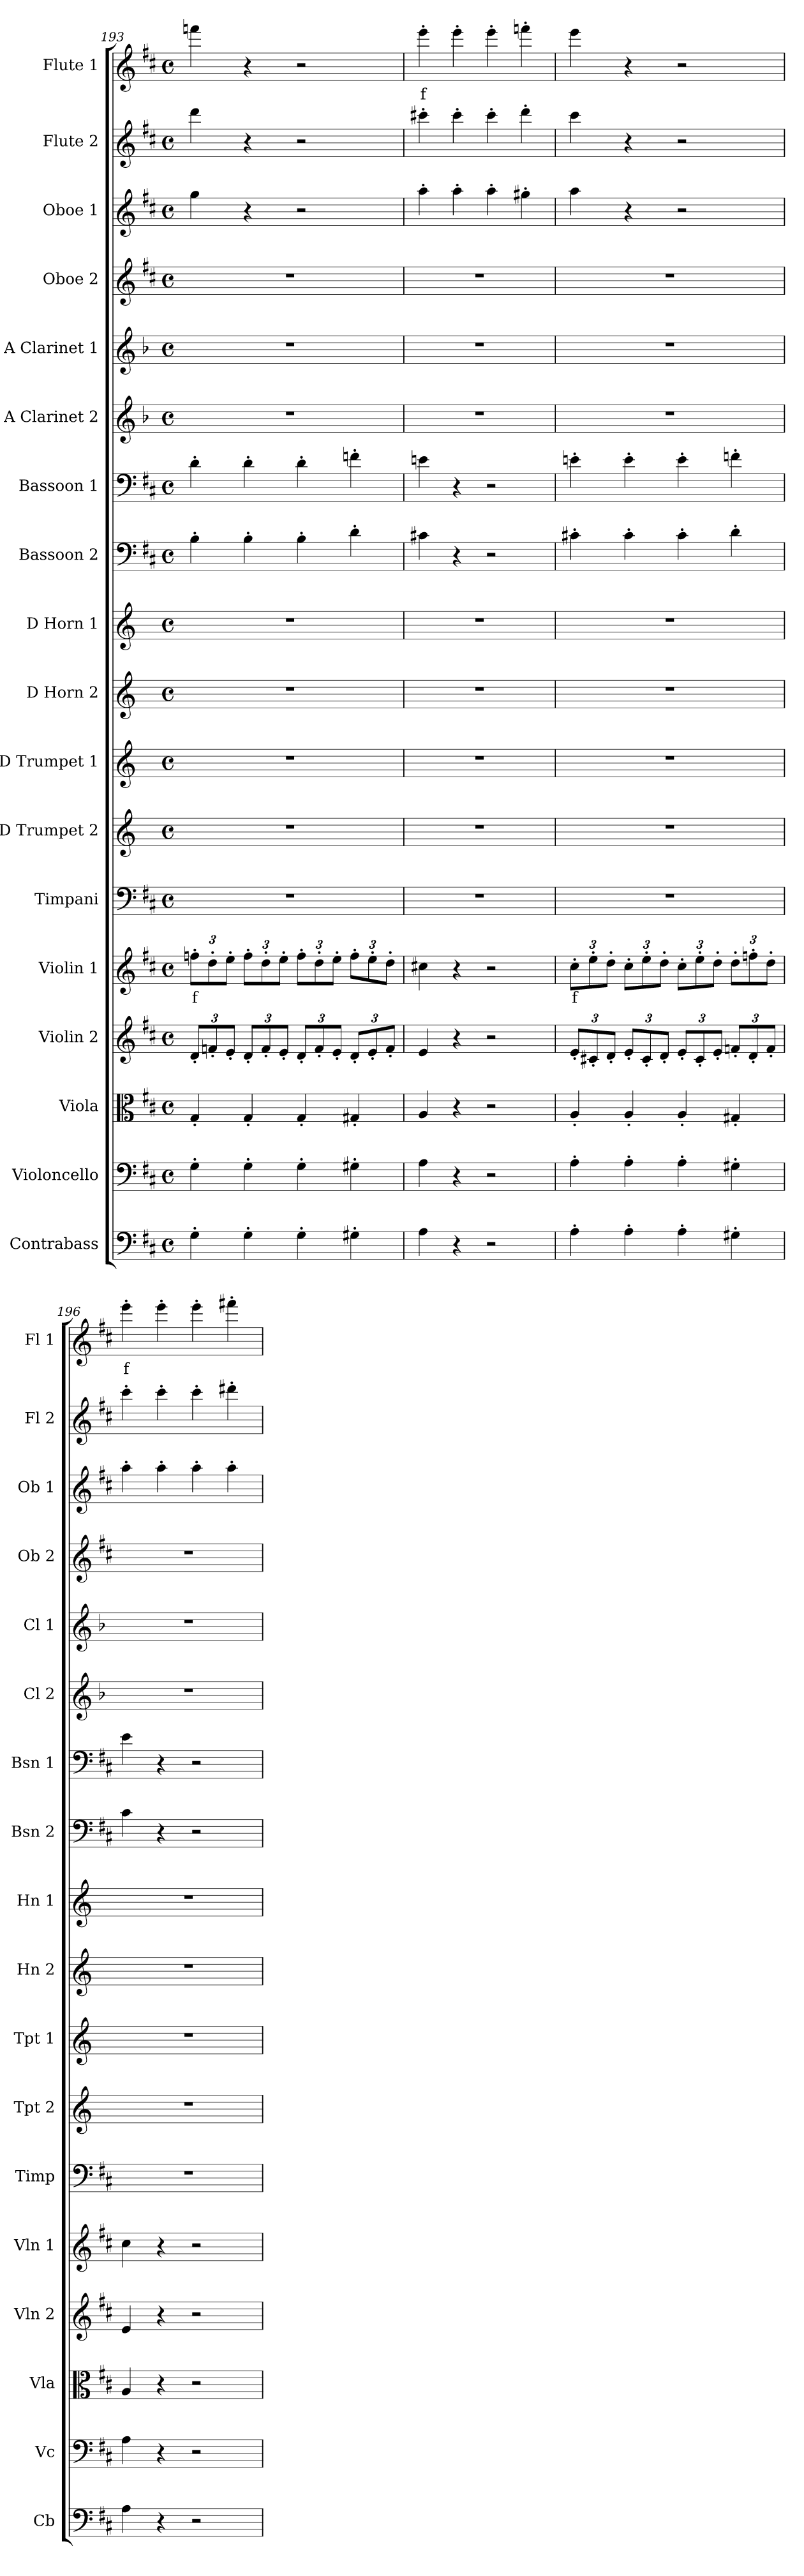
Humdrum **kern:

**kern	**kern	**kern	**kern	**kern	**text	**kern	**kern	**kern	**kern	**kern	**kern	**kern	**kern	**kern	**kern	**kern	**kern	**kern	**text
*part18	*part17	*part16	*part15	*part14	*part14	*part13	*part12	*part11	*part10	*part9	*part8	*part7	*part6	*part5	*part4	*part3	*part2	*part1	*part1
*staff18	*staff17	*staff16	*staff15	*staff14	*staff14	*staff13	*staff12	*staff11	*staff10	*staff9	*staff8	*staff7	*staff6	*staff5	*staff4	*staff3	*staff2	*staff1	*staff1
*I"Contrabass	*I"Violoncello	*I"Viola	*I"Violin 2	*I"Violin 1	*	*I"Timpani	*I"D Trumpet 2	*I"D Trumpet 1	*I"D Horn 2	*I"D Horn 1	*I"Bassoon 2	*I"Bassoon 1	*I"A Clarinet 2	*I"A Clarinet 1	*I"Oboe 2	*I"Oboe 1	*I"Flute 2	*I"Flute 1	*
*I'Cb	*I'Vc	*I'Vla	*I'Vln 2	*I'Vln 1	*	*I'Timp	*I'Tpt 2	*I'Tpt 1	*I'Hn 2	*I'Hn 1	*I'Bsn 2	*I'Bsn 1	*I'Cl 2	*I'Cl 1	*I'Ob 2	*I'Ob 1	*I'Fl 2	*I'Fl 1	*
*clefF4	*clefF4	*clefC3	*clefG2	*clefG2	*	*clefF4	*clefG2	*clefG2	*clefG2	*clefG2	*clefF4	*clefF4	*clefG2	*clefG2	*clefG2	*clefG2	*clefG2	*clefG2	*
*ITrd7c12	*	*	*	*	*	*	*ITrd-1c-2	*ITrd-1c-2	*ITrd6c10	*ITrd6c10	*	*	*ITrd2c3	*ITrd2c3	*	*	*	*	*
*k[f#c#]	*k[f#c#]	*k[f#c#]	*k[f#c#]	*k[f#c#]	*	*k[f#c#]	*k[f#c#]	*k[f#c#]	*k[f#c#]	*k[f#c#]	*k[f#c#]	*k[f#c#]	*k[f#c#]	*k[f#c#]	*k[f#c#]	*k[f#c#]	*k[f#c#]	*k[f#c#]	*
*M4/4	*M4/4	*M4/4	*M4/4	*M4/4	*	*M4/4	*M4/4	*M4/4	*M4/4	*M4/4	*M4/4	*M4/4	*M4/4	*M4/4	*M4/4	*M4/4	*M4/4	*M4/4	*
*met(c)	*met(c)	*met(c)	*met(c)	*met(c)	*	*met(c)	*met(c)	*met(c)	*met(c)	*met(c)	*met(c)	*met(c)	*met(c)	*met(c)	*met(c)	*met(c)	*met(c)	*met(c)	*
*	*	*	*Xbrackettup	*Xbrackettup	*	*	*	*	*	*	*	*	*	*	*	*	*	*	*
=193	=193	=193	=193	=193	=193	=193	=193	=193	=193	=193	=193	=193	=193	=193	=193	=193	=193	=193	=193
!	!	!	!	!	!LO:LY:b:color=#FF0000	!	!	!	!	!	!	!	!	!	!	!	!	!	!
4GG'\	4G'\	4G'/	12d'/L	12ffn'\L	f	1r	1r	1r	1r	1r	4B'\	4d'\	1r	1r	1r	4gg\	4ddd\	4fffn\	.
.	.	.	12fn'/	12dd'\	.	.	.	.	.	.	.	.	.	.	.	.	.	.	.
.	.	.	12e'/J	12ee'\J	.	.	.	.	.	.	.	.	.	.	.	.	.	.	.
4GG'\	4G'\	4G'/	12d'/L	12ff'\L	.	.	.	.	.	.	4B'\	4d'\	.	.	.	4r	4r	4r	.
.	.	.	12f'/	12dd'\	.	.	.	.	.	.	.	.	.	.	.	.	.	.	.
.	.	.	12e'/J	12ee'\J	.	.	.	.	.	.	.	.	.	.	.	.	.	.	.
4GG'\	4G'\	4G'/	12d'/L	12ff'\L	.	.	.	.	.	.	4B'\	4d'\	.	.	.	2r	2r	2r	.
.	.	.	12f'/	12dd'\	.	.	.	.	.	.	.	.	.	.	.	.	.	.	.
.	.	.	12e'/J	12ee'\J	.	.	.	.	.	.	.	.	.	.	.	.	.	.	.
4GG#X'\	4G#X'\	4G#X'/	12d'/L	12ff'\L	.	.	.	.	.	.	4d'\	4fn'\	.	.	.	.	.	.	.
.	.	.	12e'/	12ee'\	.	.	.	.	.	.	.	.	.	.	.	.	.	.	.
.	.	.	12f'/J	12dd'\J	.	.	.	.	.	.	.	.	.	.	.	.	.	.	.
=194	=194	=194	=194	=194	=194	=194	=194	=194	=194	=194	=194	=194	=194	=194	=194	=194	=194	=194	=194
!	!	!	!	!	!	!	!	!	!	!	!	!	!	!	!	!	!	!	!LO:LY:b:color=#FF0000
4AA\	4A\	4A/	4e/	4cc#X\	.	1r	1r	1r	1r	1r	4c#X\	4en\	1r	1r	1r	4aa'\	4ccc#X'\	4eee'\	f
4r	4r	4r	4r	4r	.	.	.	.	.	.	4r	4r	.	.	.	4aa'\	4ccc#'\	4eee'\	.
2r	2r	2r	2r	2r	.	.	.	.	.	.	2r	2r	.	.	.	4aa'\	4ccc#'\	4eee'\	.
.	.	.	.	.	.	.	.	.	.	.	.	.	.	.	.	4gg#X'\	4ddd'\	4fffn'\	.
!!LO:PB:g=z
=195	=195	=195	=195	=195	=195	=195	=195	=195	=195	=195	=195	=195	=195	=195	=195	=195	=195	=195	=195
!	!	!	!	!	!LO:LY:b:color=#FF0000	!	!	!	!	!	!	!	!	!	!	!	!	!	!
4AA'\	4A'\	4A'/	12e'/L	12cc#'\L	f	1r	1r	1r	1r	1r	4c#X'\	4en'\	1r	1r	1r	4aa\	4ccc#\	4eee\	.
.	.	.	12c#X'/	12ee'\	.	.	.	.	.	.	.	.	.	.	.	.	.	.	.
.	.	.	12d'/J	12dd'\J	.	.	.	.	.	.	.	.	.	.	.	.	.	.	.
4AA'\	4A'\	4A'/	12e'/L	12cc#'\L	.	.	.	.	.	.	4c#'\	4e'\	.	.	.	4r	4r	4r	.
.	.	.	12c#'/	12ee'\	.	.	.	.	.	.	.	.	.	.	.	.	.	.	.
.	.	.	12d'/J	12dd'\J	.	.	.	.	.	.	.	.	.	.	.	.	.	.	.
4AA'\	4A'\	4A'/	12e'/L	12cc#'\L	.	.	.	.	.	.	4c#'\	4e'\	.	.	.	2r	2r	2r	.
.	.	.	12c#'/	12ee'\	.	.	.	.	.	.	.	.	.	.	.	.	.	.	.
.	.	.	12e'/J	12dd'\J	.	.	.	.	.	.	.	.	.	.	.	.	.	.	.
4GG#X'\	4G#X'\	4G#X'/	12fn'/L	12dd'\L	.	.	.	.	.	.	4d'\	4fn'\	.	.	.	.	.	.	.
.	.	.	12d'/	12ffn'\	.	.	.	.	.	.	.	.	.	.	.	.	.	.	.
.	.	.	12f'/J	12dd'\J	.	.	.	.	.	.	.	.	.	.	.	.	.	.	.
=196	=196	=196	=196	=196	=196	=196	=196	=196	=196	=196	=196	=196	=196	=196	=196	=196	=196	=196	=196
!	!	!	!	!	!	!	!	!	!	!	!	!	!	!	!	!	!	!	!LO:LY:b:color=#FF0000
4AA\	4A\	4A/	4e/	4cc#\	.	1r	1r	1r	1r	1r	4c#\	4e\	1r	1r	1r	4aa'\	4ccc#'\	4eee'\	f
4r	4r	4r	4r	4r	.	.	.	.	.	.	4r	4r	.	.	.	4aa'\	4ccc#'\	4eee'\	.
2r	2r	2r	2r	2r	.	.	.	.	.	.	2r	2r	.	.	.	4aa'\	4ccc#'\	4eee'\	.
.	.	.	.	.	.	.	.	.	.	.	.	.	.	.	.	4aa'\	4ddd#X'\	4fff#X'\	.
=	=	=	=	=	=	=	=	=	=	=	=	=	=	=	=	=	=	=	=
*-	*-	*-	*-	*-	*-	*-	*-	*-	*-	*-	*-	*-	*-	*-	*-	*-	*-	*-	*-
